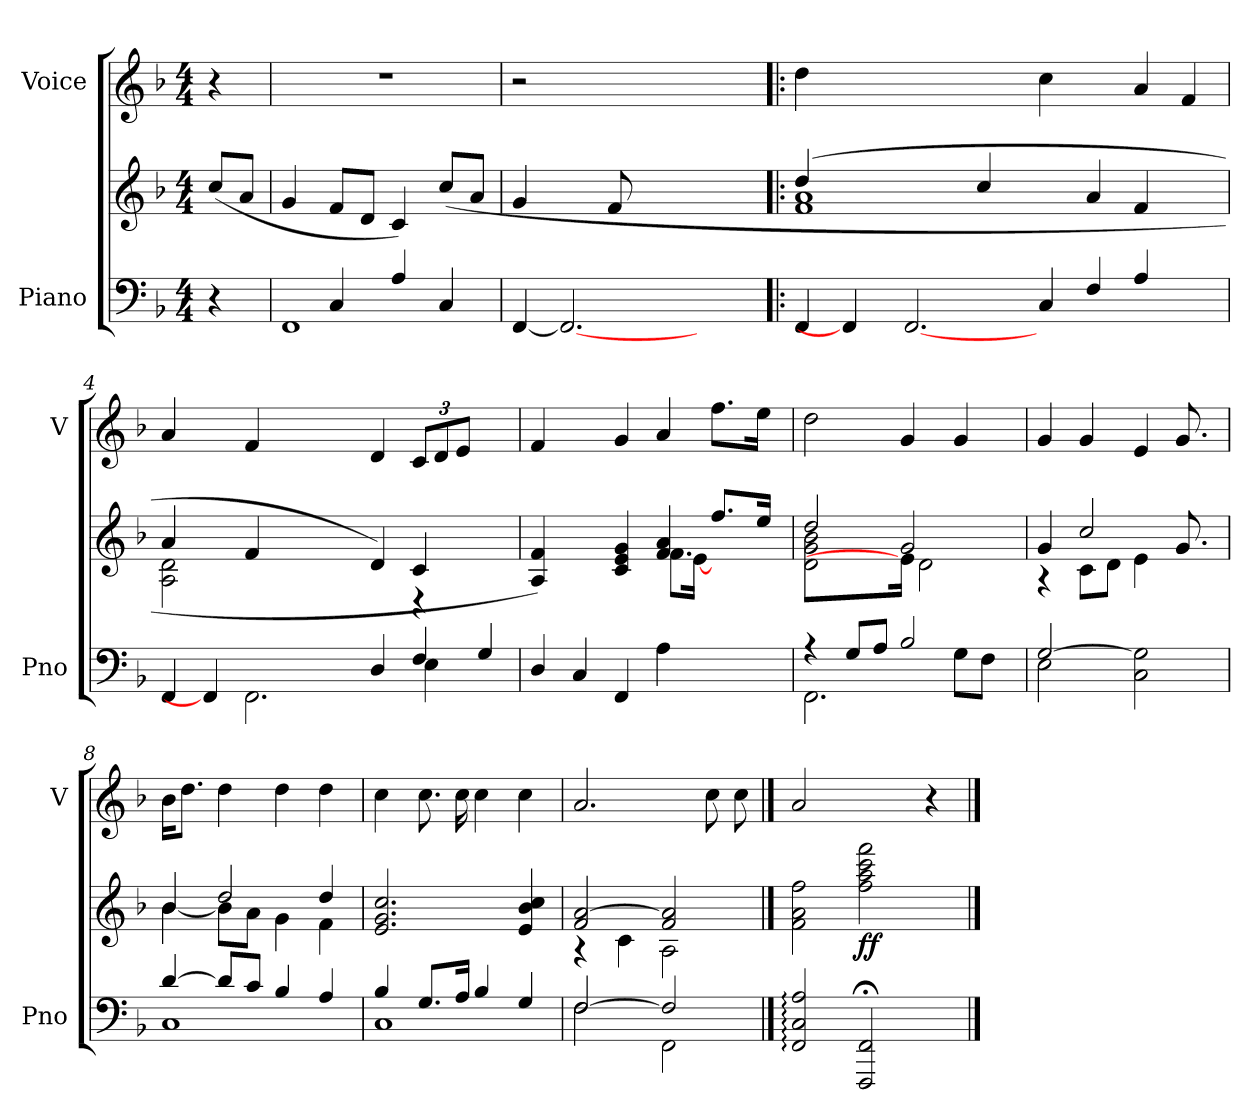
**kern	**kern	**dynam	**kern
*part2	*part2	*part2	*part1
*staff3	*staff2	*staff2/3	*staff1
*I"Piano	*	*	*I"Voice
*I'Pno	*	*	*I'V
*clefF4	*clefG2	*	*clefG2
*k[b-]	*k[b-]	*	*k[b-]
*M4/4	*M4/4	*	*M4/4
=	=	=	=
4r	(>8cc/L	.	4r
.	8a/J	.	.
=1	=1	=1	=1
*^	*	*	*
1FF	4ryy	4g/	.	1r
.	4C/	8f/L	.	.
.	.	8d/J	.	.
.	4A/	4c/)	.	.
.	4C/	(>8cc/L	.	.
.	.	8a/J	.	.
*v	*v	*	*	*
=2	=2	=2	=2
[<4FF/	4g/	.	2r
2.FF_	4ryy	.	.
.	8f/	.	2ryy
.	4.ryy	.	.
4ryy	8ryy	.	4ryy
.	8ryy	.	.
!!LO:LB:g=z
=3!|:	=3!|:	=3!|:	=3!|:
*	*^	*	*
4FF/	(>4dd/	1f 1a	.	4dd\
4FF]	8ryy	.	.	4ryy
.	2.ryy	.	.	.
[2.FF	.	.	.	2.ryy
.	.	4cc/	.	.
.	8ryy	.	.	.
4C/	4ryy	4ryy	.	4cc\
4F/	4a/	2.ryy	.	4ryy
4A/	4f/	.	.	4a/
4ryy	4ryy	.	.	4f/
=4	=4	=4	=4	=4
*^	*	*	*	*
4FF/	1.ryy	4a/	2A\ 2d\	.	4a/
4FF]	.	4ryy	.	.	4ryy
2.FF\	.	2.ryy	4f/	.	4f/
.	.	.	2.ryy	.	4ryy
.	.	.	.	.	4ryy
4D/	.	4d/)	.	.	4d/
*	*	*	*	*	*Xbrackettup
4F/	(>4E\	4c/	4r	.	12c/L
.	.	.	.	.	12d/
.	.	.	.	.	12e/J
4G/	4ryy	4ryy	4ryy	.	4ryy
*v	*v	*	*	*	*
=5	=5	=5	=5	=5
4D/	4A/ 4f/)	2.ryy	.	4f/
4C/	4ryy	.	.	4ryy
4FF/	4c/ 4e/ 4g/	.	.	4g/
4A\	4f/ 4a/	8.f\L	.	4a/
.	.	[16e\J	.	.
16ryy	8.ff/L	4ryy	.	8.ff\L
4ryy	.	.	.	.
.	16ee/Jk	.	.	16ee\Jk
.	16ryy	16ryy	.	16ryy
!!LO:PB:g=z
=6	=6	=6	=6	=6
*^	*	*	*	*
4r	2.FF\	2dd/	2d\ 2g\ 2b-\	.	2dd\
8G/L	.	.	.	.	.
8A/J	.	.	.	.	.
2B-/	.	2g/)	16e\J]	.	4g/
.	.	.	2d\	.	.
.	8G\L	.	.	.	4g/
.	8F\J	.	.	.	.
16ryy	16ryy	16ryy	.	.	16ryy
=7	=7	=7	=7	=7	=7
[<2G/	2E\	4g/	4r	.	4g/
.	.	2cc/	8c\L	.	4g/
.	.	.	8d\J	.	.
2C\ 2G\]	2ryy	.	4e\	.	4e/
.	.	8.g/	4ryy	.	8.g/
.	.	16ryy	.	.	16ryy
=8	=8	=8	=8	=8	=8
[>4d/	1C	4b-/	[<4b-\	.	16b-\KL
.	.	.	.	.	8.dd\J
8d/L]	.	2dd/	8b-\L]	.	4dd\
8c/J	.	.	8a\J	.	.
4B-/	.	.	4g\	.	4dd\
4A/	.	4dd/	4f\	.	4dd\
*	*	*v	*v	*	*
!!LO:LB:g=z
=9	=9	=9	=9	=9
4B-/	1C	2.e/ 2.g/ 2.cc/	.	4cc\
8.G/L	.	.	.	8.cc\
16A/Jk	.	.	.	16cc\
4B-/	.	.	.	4cc\
4G/	.	4e/ 4b-/ 4cc/	.	4cc\
=10	=10	=10	=10	=10
*	*	*^	*	*
[>2F/	2F\	2f/ [>2a/	4r	.	2.a/
.	.	.	4c\	.	.
2F/]	2FF\	2f/ 2a/]	2A\	.	.
.	.	.	.	.	8cc\
.	.	.	.	.	8cc\
*v	*v	*	*	*	*
*	*v	*v	*	*
==11	==11	==11	==11
2FF/: 2C/: 2A/:	2f\ 2a\ 2ff\	.	2a/
!	!	!LO:DY:b	!
!	!	!LO:DY:n=1:b	!
2FFF/;< 2FF/;<	2ff\ 2aa\ 2ccc\ 2fff\	f f	2ryy
4ryy	4ryy	.	4r
==	==	==	==
*-	*-	*-	*-
